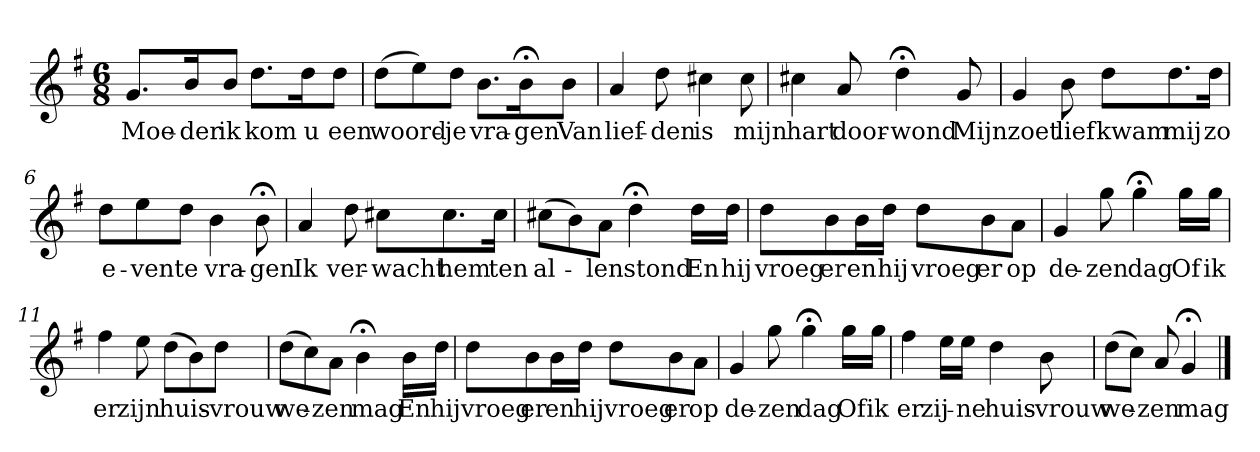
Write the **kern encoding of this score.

**kern	**text
*part1	*part1
*staff1	*staff1
*k[f#]	*
*G:	*
*M6/8	*
*MM120	*
=1	=1
8.gL	Moe-
16bK	-der
8bJ	ik
8.ddL	kom
16ddK	u
8ddJ	een
=2	=2
(8ddL	woord-
8ee)	.
8ddJ	-je
8.bL	vra-
16b;<K	-gen
8bJ	Van
=3	=3
4a	lief-
8dd	-den
4cc#X	is
8cc#	mijn
=4	=4
4cc#X	hart
8a	door-
4dd;<	-wond
8g	Mijn
=5	=5
4g	zoet
8b	lief
8ddL	kwam
8.dd	mij
16ddJk	zo
=6	=6
8ddL	e-
8ee	-ven
8ddJ	te
4b	vra-
8b;<	-gen
=7	=7
4a	Ik
8dd	ver-
8cc#XL	-wacht
8.cc#	hem
16cc#Jk	ten
=8	=8
(8cc#XL	al-
8b)	.
8aJ	-len
4dd;<	stond
16ddLL	En
16ddJJ	hij
=9	=9
8ddL	vroeg
8b	er
16bL	en
16ddJJ	hij
8ddL	vroeg
8b	er
8aJ	op
=10	=10
4g	de-
8gg	-zen
4gg;<	dag
16ggLL	Of
16ggJJ	ik
=11	=11
4ff#	er
8ee	zijn
(8ddL	huis-
8b)	.
8ddJ	-vrouw
=12	=12
(8ddL	we-
8cc)	.
8aJ	-zen
4b;<	mag
16bLL	En
16ddJJ	hij
=13	=13
8ddL	vroeg
8b	er
16bL	en
16ddJJ	hij
8ddL	vroeg
8b	er
8aJ	op
=14	=14
4g	de-
8gg	-zen
4gg;<	dag
16ggLL	Of
16ggJJ	ik
=15	=15
4ff#	er
16eeLL	zij-
16eeJJ	-ne
4dd	huis-
8b	-vrouw
=16	=16
(8ddL	we-
8ccJ)	.
8a	-zen
4g;<	mag
==	==
*-	*-
